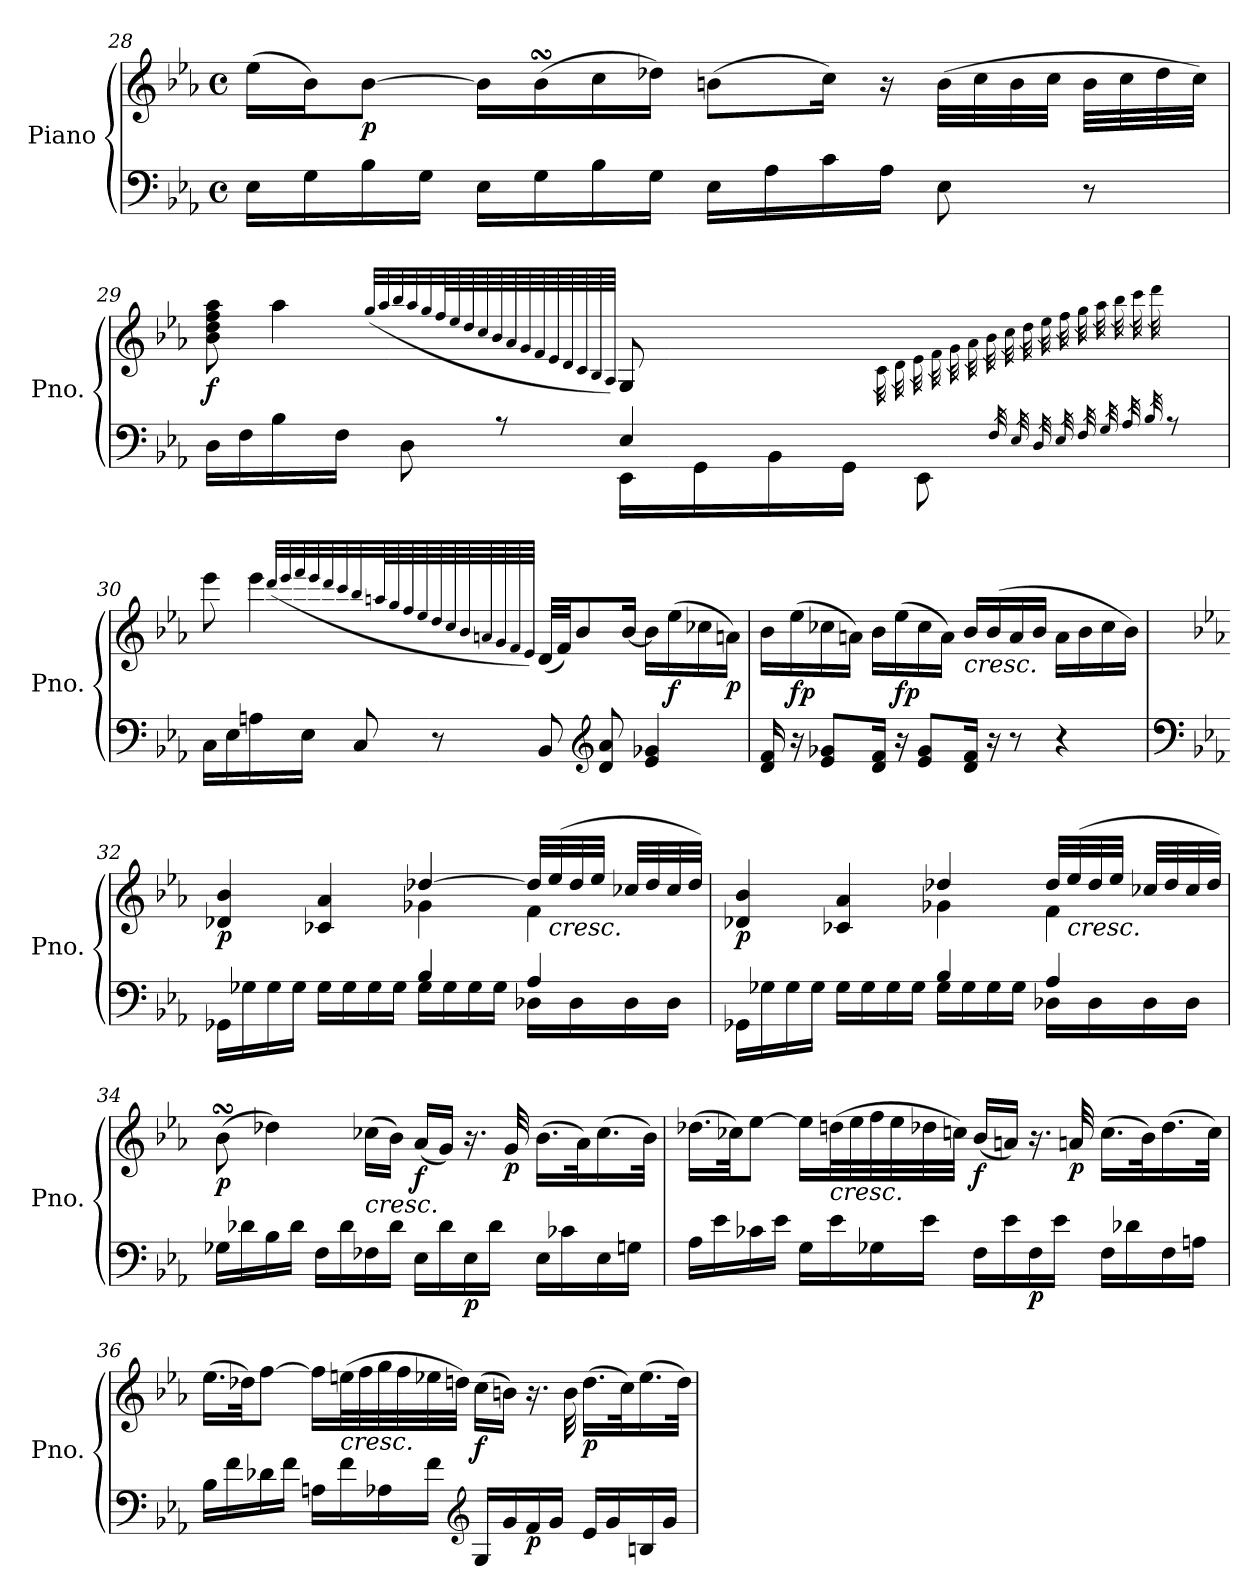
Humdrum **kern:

**kern	**kern	**dynam
*part1	*part1	*part1
*staff2	*staff1	*staff1/2
*I"Piano	*	*
*I'Pno.	*	*
*clefF4	*clefG2	*
*k[b-e-a-]	*k[b-e-a-]	*
*M4/4	*M4/4	*
*met(c)	*met(c)	*
=28	=28	=28
16E-\LL	(>16ee-\LL	.
16G\	16b-\J)	.
!	!	!LO:DY:b
16B-\	[8b-\J	p
16G\JJ	.	.
16E-\LL	16b-\LL]	.
16G\	(>16b-sSSS\	.
16B-\	16cc\	.
16G\JJ	16dd-X\JJ)	.
16E-\LL	(>8bn\L	.
16A-\	.	.
16c\	16cc\Jk)	.
16A-\JJ	16r	.
8E-\	(>32b\LLL	.
.	32cc\	.
.	32b\	.
.	32cc\JJJ	.
8r	32b\LLL	.
.	32cc\	.
.	32dd-\	.
.	32cc\JJJ)	.
=29	=29	=29
*^	*^	*
!	!	!	!	!LO:DY:b
*	*	*	*^	*
2ryy	16D\LL	8b-\ 8dd\ 8ff\ 8aa-\	2..ryy	4ryy	f
.	16F\	.	.	.	.
.	16B-\	4aa-\	.	.	.
.	16F\JJ	.	.	.	.
.	8D\	.	.	8ryy	.
.	8rA	8ryy	.	32ryy	.
*	*	*MM20	*	*	*
.	.	.	.	2ryy	.
*	*	*MM31	*	*	*
.	.	(<32qgg/LLL	.	.	.
.	.	32qaa-/	.	.	.
.	.	32qbb-/	.	.	.
.	.	32qaa-/	.	.	.
.	.	32qgg/	.	.	.
.	.	64qff/L	.	.	.
.	.	64qee-/	.	.	.
.	.	64qdd/	.	.	.
.	.	64qcc/	.	.	.
.	.	64qb-/	.	.	.
.	.	64qa-/	.	.	.
.	.	64qg/	.	.	.
.	.	64qf/	.	.	.
.	.	64qe-/	.	.	.
.	.	64qd/	.	.	.
.	.	64qc/	.	.	.
.	.	64qB-/	.	.	.
.	.	64qA-/JJJJ)	.	.	.
4E-/	16EE-\LL	8G/	.	.	.
.	16GG\	.	.	.	.
.	16BB-\	8ryy	.	.	.
.	16GG\JJ	.	.	.	.
4ryy	8EE-\	4ryy	.	.	.
.	.	.	32qc\	.	.
.	.	.	32qd\	.	.
.	.	.	32qe-\	.	.
.	.	.	32qf\	.	.
.	.	.	32qg\	.	.
.	.	.	32qa-\	.	.
.	.	.	32qb-\	.	.
.	.	.	32qcc\	.	.
.	32qF/LLL)	.	32qdd\	.	.
.	32qE-/	.	32qee-\	.	.
.	32qD/	.	32qff\	.	.
.	32qE-/	.	32qgg\	.	.
.	32qF/	.	32qaa-\	.	.
.	32qG/	.	32qbb-\	.	.
.	32qA-/	.	32qccc\	.	.
.	32qB-/	.	(>32qddd\JJJ	.	.
.	8rA	.	8ryy	.	.
.	.	.	.	16.ryy	.
*v	*v	*	*	*	*
*	*	*v	*v	*
=30	=30	=30	=30
16C\LL	8eee-\	4..ryy	.
16E-\	.	.	.
16An\	4eee-\	.	.
16E-\JJ	.	.	.
8C/	.	.	.
8r	8ryy	.	.
*	*MM23	*	*
.	.	2ryy	.
*	*MM31	*	*
.	(<32qddd/LLL	.	.
.	32qeee-/	.	.
.	32qfff/	.	.
.	32qeee-/	.	.
.	32qddd/	.	.
.	32qccc/	.	.
.	32qbb-/	.	.
.	64qaan/L	.	.
.	64qgg/	.	.
.	64qff/	.	.
.	64qee-/	.	.
.	64qdd/	.	.
.	64qcc/	.	.
.	64qb-/	.	.
.	64qan/	.	.
.	64qg/	.	.
.	64qf/	.	.
.	64qe-/JJJJ)	.	.
8BB-/	(<32d/LLL	.	.
.	32f/JJ)	.	.
.	8b-/	.	.
*clefG2	*	*	*
8d/ 8a-/	.	.	.
.	[16b-/Jk	.	.
4e-/ 4g-X/	16b-\LL]	.	.
!	!	!	!LO:DY:b
.	(>16ee-\	.	f
.	16cc-X\	.	.
!	!	!	!LO:DY:b
.	16an\JJ)	16ryy	p
*	*v	*v	*
=31	=31	=31
16d/ 16f/	16b-\LL	.
!	!	!LO:DY:b
16r	(>16ee-\	fp
8e-/ 8g-X/L	16cc-X\	.
.	16an\JJ)	.
16d/ 16f/Jk	16b-\LL	.
!	!	!LO:DY:b
16r	(>16ee-\	fp
8e-/ 8g-/L	16cc-\	.
.	16a\JJ)	.
!	!LO:TX:b:i:t=cresc.	!
16d/ 16f/Jk	16b-/LL	.
16r	(>16b-/	.
8r	16a/	.
.	16b-/JJ	.
4r	16a\LL	.
.	16b-\	.
.	16cc-\	.
.	16b-\JJ)	.
=32	=32	=32
*clefF4	*	*
*k[b-e-a-]	*k[b-e-a-]	*
*^	*^	*
!	!	!	!	!LO:DY:b
2ryy	16GG-X\LL	4d-X/ 4b-/	2ryy	p
.	16G-X\	.	.	.
.	16G-\	.	.	.
.	16G-\JJ	.	.	.
.	16G-\LL	4c-X/ 4a-/	.	.
.	16G-\	.	.	.
.	16G-\	.	.	.
.	16G-\JJ	.	.	.
4B-/	16G-\LL	[4dd-X/	4g-X\	.
.	16G-\	.	.	.
.	16G-\	.	.	.
.	16G-\JJ	.	.	.
4A-/	16D-X\LL	32dd-/LLL]	4f\	.
!	!	!LO:TX:b:i:t=cresc.	!	!
.	.	(>32ee-/	.	.
.	16D-\	32dd-/	.	.
.	.	32ee-/JJJ	.	.
.	16D-\	32cc-X/LLL	.	.
.	.	32dd-/	.	.
.	16D-\JJ	32cc-/	.	.
.	.	32dd-/JJJ)	.	.
=33	=33	=33	=33	=33
!	!	!	!	!LO:DY:b
2ryy	16GG-X\LL	4d-X/ 4b-/	2ryy	p
.	16G-X\	.	.	.
.	16G-\	.	.	.
.	16G-\JJ	.	.	.
.	16G-\LL	4c-X/ 4a-/	.	.
.	16G-\	.	.	.
.	16G-\	.	.	.
.	16G-\JJ	.	.	.
4B-/	16G-\LL	4dd-X/	4g-X\	.
.	16G-\	.	.	.
.	16G-\	.	.	.
.	16G-\JJ	.	.	.
4A-/	16D-X\LL	32dd-/LLL	4f\	.
!	!	!LO:TX:b:i:t=cresc.	!	!
.	.	(>32ee-/	.	.
.	16D-\	32dd-/	.	.
.	.	32ee-/JJJ	.	.
.	16D-\	32cc-X/LLL	.	.
.	.	32dd-/	.	.
.	16D-\JJ	32cc-/	.	.
.	.	32dd-/JJJ)	.	.
*v	*v	*	*	*
*	*v	*v	*
=34	=34	=34
!	!	!LO:DY:b
16G-X\LL	(>8b-sSSS\	p
16d-X\	.	.
16B-\	4dd-X\)	.
16d-\JJ	.	.
16F\LL	.	.
16d-\	.	.
!	!LO:TX:b:i:t=cresc.	!
16F-X\	(>16cc-X\LL	.
16d-\JJ	16b-\JJ)	.
!	!	!LO:DY:b
16E-\LL	(<16a-/LL	f
16d-\	16g/JJ)	.
!	!	!LO:DY:b=2
16E-\	16.r	p
16d-\JJ	.	.
!	!	!LO:DY:b
.	32g/	p
16E-\LL	(>16.b-\LL	.
16c-X\	.	.
.	32a-\K)	.
16E-\	(>16.cc-\	.
16Gn\JJ	.	.
.	32b-\JJk)	.
=35	=35	=35
16A-\LL	(>16.dd-X\LL	.
16e-\	.	.
.	32cc-X\JK)	.
16c-X\	[8ee-\J	.
16e-\JJ	.	.
16G\LL	16ee-\LL]	.
!	!LO:TX:b:i:t=cresc.	!
16e-\	(>32ddn\L	.
.	32ee-\	.
16G-X\	32ff\	.
.	32ee-\	.
16e-\JJ	32dd-X\	.
.	32ccn\JJJ)	.
!	!	!LO:DY:b
16F\LL	(<16b-/LL	f
16e-\	16an/JJ)	.
!	!	!LO:DY:b=2
16F\	16.r	p
16e-\JJ	.	.
!	!	!LO:DY:b
.	32an/	p
16F\LL	(>16.cc\LL	.
16d-X\	.	.
.	32b-\K)	.
16F\	(>16.dd-\	.
16An\JJ	.	.
.	32cc\JJk)	.
=36	=36	=36
16B-\LL	(>16.ee-\LL	.
16f\	.	.
.	32dd-X\JK)	.
16d-X\	[8ff\J	.
16f\JJ	.	.
16An\LL	16ff\LL]	.
!	!LO:TX:b:i:t=cresc.	!
16f\	(>32een\L	.
.	32ff\	.
16A-X\	32gg\	.
.	32ff\	.
16f\JJ	32ee-X\	.
.	32ddn\JJJ)	.
*clefG2	*	*
!	!	!LO:DY:b
16G/LL	(>16cc\LL	f
16g/	16bn\JJ)	.
!	!	!LO:DY:b=2
16f/	16.r	p
16g/JJ	.	.
.	32b\	.
!	!	!LO:DY:b
16e-/LL	(>16.dd\LL	p
16g/	.	.
.	32cc\K)	.
16Bn/	(>16.ee-\	.
16g/JJ	.	.
.	32dd\JJk)	.
=	=	=
*-	*-	*-
